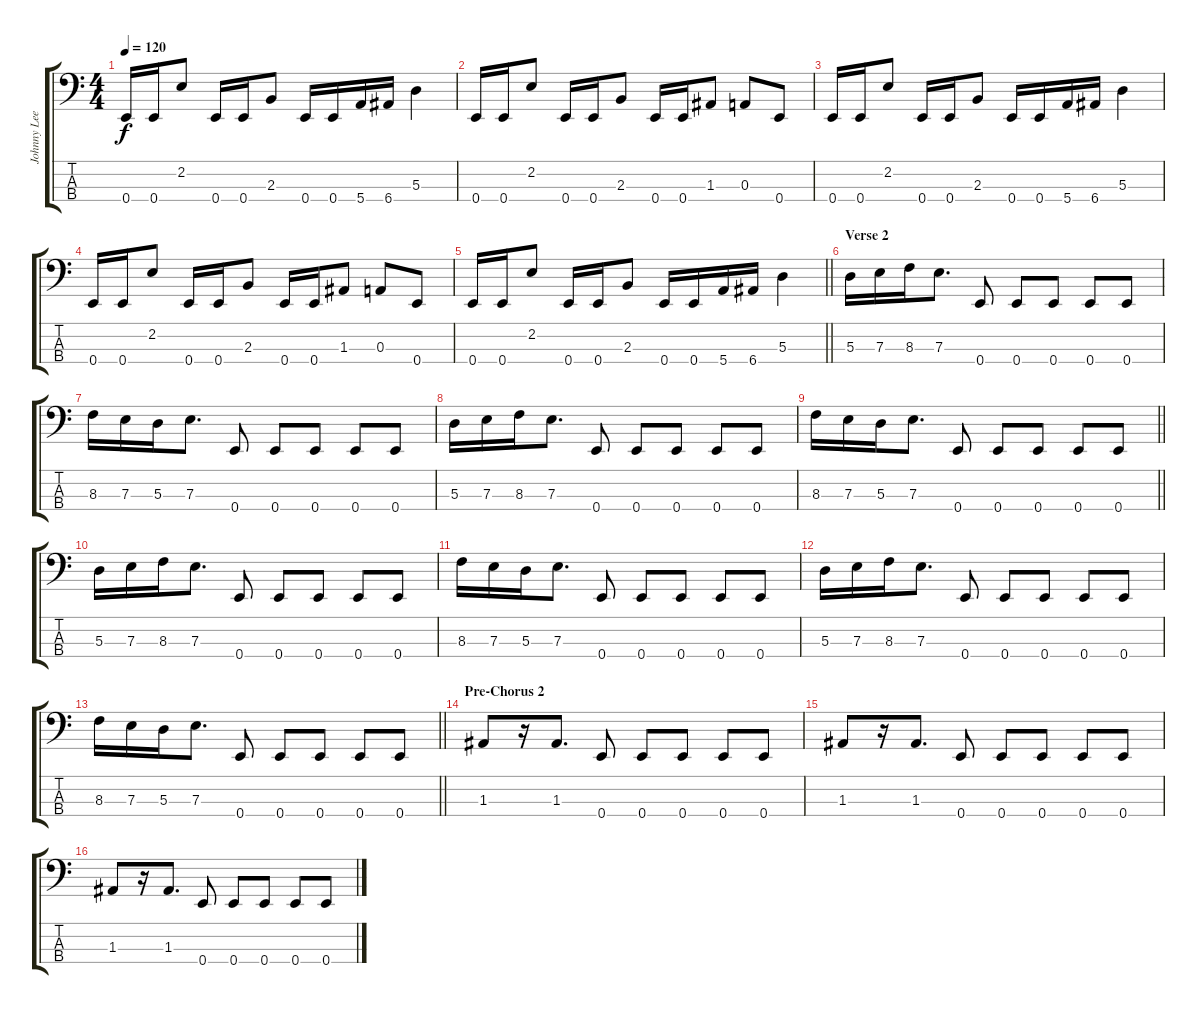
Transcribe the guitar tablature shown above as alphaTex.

\track ("Johnny Lee Middleton (Bass)" "Johnny Lee") {instrument electricbasspick}
\staff {score tabs}
\tuning (G2 D2 A1 E1) {hide}
\ts (4 4)
\tempo 120
\clef f4
\ks c
0.4.16{dy f} 0.4.16 2.2.8 0.4.16 0.4.16 2.3.8 0.4.16 0.4.16 5.4.16 6.4.16 5.3.4 |
0.4.16 0.4.16 2.2.8 0.4.16 0.4.16 2.3.8 0.4.16 0.4.16 1.3.8 0.3.8 0.4.8 |
0.4.16 0.4.16 2.2.8 0.4.16 0.4.16 2.3.8 0.4.16 0.4.16 5.4.16 6.4.16 5.3.4 |
0.4.16 0.4.16 2.2.8 0.4.16 0.4.16 2.3.8 0.4.16 0.4.16 1.3.8 0.3.8 0.4.8 |
\barLineRight lightlight
0.4.16 0.4.16 2.2.8 0.4.16 0.4.16 2.3.8 0.4.16 0.4.16 5.4.16 6.4.16 5.3.4 |
\section ("" "Verse 2")
5.3.16 7.3.16 8.3.16 7.3.8{d} 0.4.8 0.4.8 0.4.8 0.4.8 0.4.8 |
8.3.16 7.3.16 5.3.16 7.3.8{d} 0.4.8 0.4.8 0.4.8 0.4.8 0.4.8 |
5.3.16 7.3.16 8.3.16 7.3.8{d} 0.4.8 0.4.8 0.4.8 0.4.8 0.4.8 |
\barLineRight lightlight
8.3.16 7.3.16 5.3.16 7.3.8{d} 0.4.8 0.4.8 0.4.8 0.4.8 0.4.8 |
5.3.16 7.3.16 8.3.16 7.3.8{d} 0.4.8 0.4.8 0.4.8 0.4.8 0.4.8 |
8.3.16 7.3.16 5.3.16 7.3.8{d} 0.4.8 0.4.8 0.4.8 0.4.8 0.4.8 |
5.3.16 7.3.16 8.3.16 7.3.8{d} 0.4.8 0.4.8 0.4.8 0.4.8 0.4.8 |
\barLineRight lightlight
8.3.16 7.3.16 5.3.16 7.3.8{d} 0.4.8 0.4.8 0.4.8 0.4.8 0.4.8 |
\section ("" "Pre-Chorus 2")
1.3.8 r.16 1.3.8{d} 0.4.8 0.4.8 0.4.8 0.4.8 0.4.8 |
1.3.8 r.16 1.3.8{d} 0.4.8 0.4.8 0.4.8 0.4.8 0.4.8 |
1.3.8 r.16 1.3.8{d} 0.4.8 0.4.8 0.4.8 0.4.8 0.4.8
